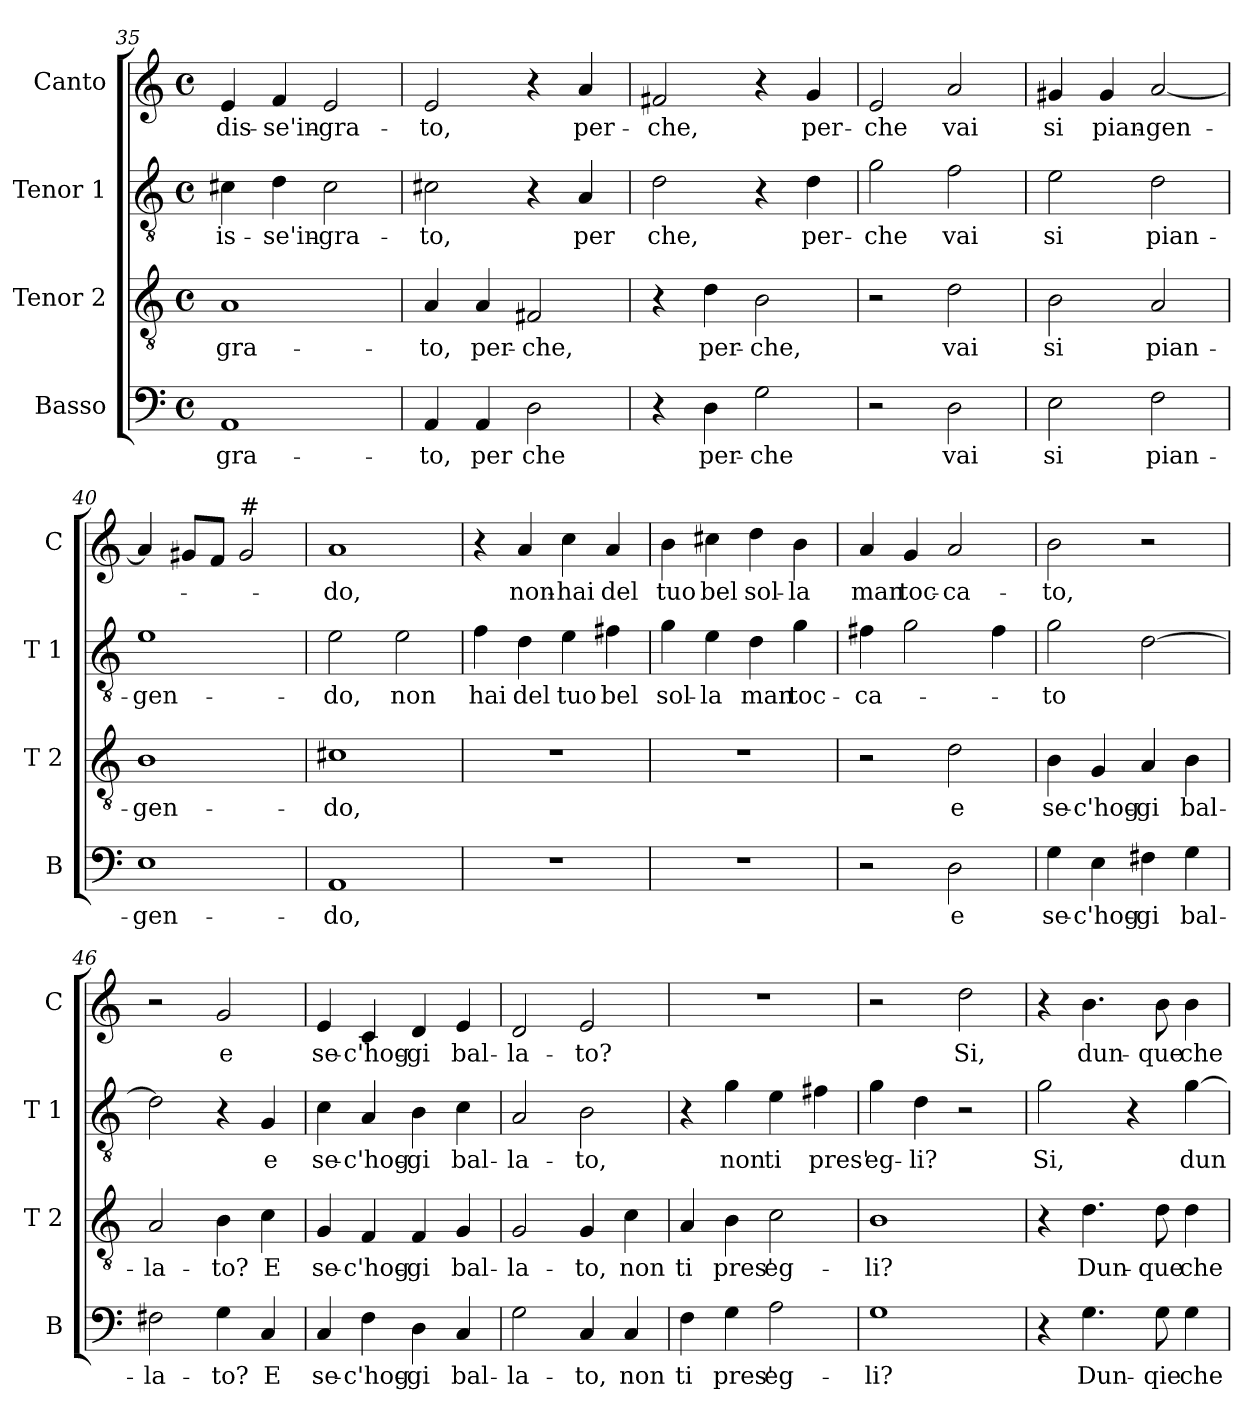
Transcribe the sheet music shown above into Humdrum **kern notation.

**kern	**text	**kern	**text	**kern	**text	**kern	**text
*part4	*part4	*part3	*part3	*part2	*part2	*part1	*part1
*staff4	*staff4	*staff3	*staff3	*staff2	*staff2	*staff1	*staff1
*I"Basso	*	*I"Tenor 2	*	*I"Tenor 1	*	*I"Canto	*
*I'B	*	*I'T 2	*	*I'T 1	*	*I'C	*
*clefF4	*	*clefGv2	*	*clefGv2	*	*clefG2	*
*k[]	*	*k[]	*	*k[]	*	*k[]	*
*C:	*	*C:	*	*C:	*	*C:	*
*M4/4	*	*M4/4	*	*M4/4	*	*M4/4	*
*met(c)	*	*met(c)	*	*met(c)	*	*met(c)	*
=35	=35	=35	=35	=35	=35	=35	=35
!	!LO:LY:b	!	!LO:LY:b	!	!LO:LY:b	!	!LO:LY:b
1AA	-gra-	1A	-gra-	4c#X\	is-	4e/	dis-
!	!	!	!	!	!LO:LY:b	!	!LO:LY:b
.	.	.	.	4d\	-se'in-	4f/	-se'in-
!	!	!	!	!	!LO:LY:b	!	!LO:LY:b
.	.	.	.	2c#\	-gra-	2e/	-gra-
=36	=36	=36	=36	=36	=36	=36	=36
!	!LO:LY:b	!	!LO:LY:b	!	!LO:LY:b	!	!LO:LY:b
4AA/	-to,	4A/	-to,	2c#X\	-to,	2e/	-to,
!	!LO:LY:b	!	!LO:LY:b	!	!	!	!
4AA/	per	4A/	per-	.	.	.	.
!	!LO:LY:b	!	!LO:LY:b	!	!	!	!
2D\	che	2F#X/	-che,	4r	.	4r	.
!	!	!	!	!	!LO:LY:b	!	!LO:LY:b
.	.	.	.	4A/	per	4a/	per-
=37	=37	=37	=37	=37	=37	=37	=37
!	!	!	!	!	!LO:LY:b	!	!LO:LY:b
4r	.	4r	.	2d\	che,	2f#X/	-che,
!	!LO:LY:b	!	!LO:LY:b	!	!	!	!
4D\	per-	4d\	per-	.	.	.	.
!	!LO:LY:b	!	!LO:LY:b	!	!	!	!
2G\	-che	2B\	-che,	4r	.	4r	.
!	!	!	!	!	!LO:LY:b	!	!LO:LY:b
.	.	.	.	4d\	per-	4g/	per-
!!LO:LB:g=z
=38	=38	=38	=38	=38	=38	=38	=38
!	!	!	!	!	!LO:LY:b	!	!LO:LY:b
2r	.	2r	.	2g\	-che	2e/	-che
!	!LO:LY:b	!	!LO:LY:b	!	!LO:LY:b	!	!LO:LY:b
2D\	vai	2d\	vai	2f\	vai	2a/	vai
=39	=39	=39	=39	=39	=39	=39	=39
!	!LO:LY:b	!	!LO:LY:b	!	!LO:LY:b	!	!LO:LY:b
2E\	si	2B\	si	2e\	si	4g#X/	si
!	!	!	!	!	!	!	!LO:LY:b
.	.	.	.	.	.	4g#/	pian-
!	!LO:LY:b	!	!LO:LY:b	!	!LO:LY:b	!	!LO:LY:b
2F\	pian-	2A/	pian-	2d\	pian-	[2a/	-gen-
=40	=40	=40	=40	=40	=40	=40	=40
!	!LO:LY:b	!	!LO:LY:b	!	!LO:LY:b	!	!
1E	-gen-	1B	-gen-	1e	-gen-	4a/]	.
.	.	.	.	.	.	8g#X/L	.
.	.	.	.	.	.	8f/J	.
!	!	!	!	!	!	!LO:TX:a:t=#	!
.	.	.	.	.	.	2g#/	.
=41	=41	=41	=41	=41	=41	=41	=41
!	!LO:LY:b	!	!LO:LY:b	!	!LO:LY:b	!	!LO:LY:b
1AA	-do,	1c#X	-do,	2e\	-do,	1a	-do,
!	!	!	!	!	!LO:LY:b	!	!
.	.	.	.	2e\	non	.	.
=42	=42	=42	=42	=42	=42	=42	=42
!	!	!	!	!	!LO:LY:b	!	!
1r	.	1r	.	4f\	hai	4r	.
!	!	!	!	!	!LO:LY:b	!	!LO:LY:b
.	.	.	.	4d\	del	4a/	non-
!	!	!	!	!	!LO:LY:b	!	!LO:LY:b
.	.	.	.	4e\	tuo	4cc\	-hai
!	!	!	!	!	!LO:LY:b	!	!LO:LY:b
.	.	.	.	4f#X\	bel	4a/	del
=43	=43	=43	=43	=43	=43	=43	=43
!	!	!	!	!	!LO:LY:b	!	!LO:LY:b
1r	.	1r	.	4g\	sol-	4b\	tuo
!	!	!	!	!	!LO:LY:b	!	!LO:LY:b
.	.	.	.	4e\	-la	4cc#X\	bel
!	!	!	!	!	!LO:LY:b	!	!LO:LY:b
.	.	.	.	4d\	man	4dd\	sol-
!	!	!	!	!	!LO:LY:b	!	!LO:LY:b
.	.	.	.	4g\	toc-	4b\	-la
=44	=44	=44	=44	=44	=44	=44	=44
!	!	!	!	!	!LO:LY:b	!	!LO:LY:b
2r	.	2r	.	4f#X\	-ca-	4a/	man
!	!	!	!	!	!	!	!LO:LY:b
.	.	.	.	2g\	.	4g/	toc-
!	!LO:LY:b	!	!LO:LY:b	!	!	!	!LO:LY:b
2D\	e	2d\	e	.	.	2a/	-ca-
.	.	.	.	4f#\	.	.	.
!!LO:PB:g=z
=45	=45	=45	=45	=45	=45	=45	=45
!	!LO:LY:b	!	!LO:LY:b	!	!LO:LY:b	!	!LO:LY:b
4G\	se-	4B\	se-	2g\	-to	2b\	-to,
!	!LO:LY:b	!	!LO:LY:b	!	!	!	!
4E\	-c'hog-	4G/	-c'hog-	.	.	.	.
!	!LO:LY:b	!	!LO:LY:b	!	!	!	!
4F#X\	-gi	4A/	-gi	[2d\	.	2r	.
!	!LO:LY:b	!	!LO:LY:b	!	!	!	!
4G\	bal-	4B\	bal-	.	.	.	.
=46	=46	=46	=46	=46	=46	=46	=46
!	!LO:LY:b	!	!LO:LY:b	!	!	!	!
2F#X\	-la-	2A/	-la-	2d\]	.	2r	.
!	!LO:LY:b	!	!LO:LY:b	!	!	!	!LO:LY:b
4G\	-to?	4B\	-to?	4r	.	2g/	e
!	!LO:LY:b	!	!LO:LY:b	!	!LO:LY:b	!	!
4C/	E	4c\	E	4G/	e	.	.
=47	=47	=47	=47	=47	=47	=47	=47
!	!LO:LY:b	!	!LO:LY:b	!	!LO:LY:b	!	!LO:LY:b
4C/	se-	4G/	se-	4c\	se-	4e/	se-
!	!LO:LY:b	!	!LO:LY:b	!	!LO:LY:b	!	!LO:LY:b
4F\	-c'hog-	4F/	-c'hog-	4A/	-c'hog-	4c/	-c'hog-
!	!LO:LY:b	!	!LO:LY:b	!	!LO:LY:b	!	!LO:LY:b
4D\	-gi	4F/	-gi	4B\	-gi	4d/	-gi
!	!LO:LY:b	!	!LO:LY:b	!	!LO:LY:b	!	!LO:LY:b
4C/	bal-	4G/	bal-	4c\	bal-	4e/	bal-
=48	=48	=48	=48	=48	=48	=48	=48
!	!LO:LY:b	!	!LO:LY:b	!	!LO:LY:b	!	!LO:LY:b
2G\	-la-	2G/	-la-	2A/	-la-	2d/	-la-
!	!LO:LY:b	!	!LO:LY:b	!	!LO:LY:b	!	!LO:LY:b
4C/	-to,	4G/	-to,	2B\	-to,	2e/	-to?
!	!LO:LY:b	!	!LO:LY:b	!	!	!	!
4C/	non	4c\	non	.	.	.	.
=49	=49	=49	=49	=49	=49	=49	=49
!	!LO:LY:b	!	!LO:LY:b	!	!	!	!
4F\	ti	4A/	ti	4r	.	1r	.
!	!LO:LY:b	!	!LO:LY:b	!	!LO:LY:b	!	!
4G\	pres'	4B\	pres'	4g\	non	.	.
!	!LO:LY:b	!	!LO:LY:b	!	!LO:LY:b	!	!
2A\	eg-	2c\	eg-	4e\	ti	.	.
!	!	!	!	!	!LO:LY:b	!	!
.	.	.	.	4f#X\	pres'	.	.
=50	=50	=50	=50	=50	=50	=50	=50
!	!LO:LY:b	!	!LO:LY:b	!	!LO:LY:b	!	!
1G	-li?	1B	-li?	4g\	eg-	2r	.
!	!	!	!	!	!LO:LY:b	!	!
.	.	.	.	4d\	-li?	.	.
!	!	!	!	!	!	!	!LO:LY:b
.	.	.	.	2r	.	2dd\	Si,
!!LO:LB:g=z
=51	=51	=51	=51	=51	=51	=51	=51
!	!	!	!	!	!LO:LY:b	!	!
4r	.	4r	.	2g\	Si,	4r	.
!	!LO:LY:b	!	!LO:LY:b	!	!	!	!LO:LY:b
4.G\	Dun-	4.d\	Dun-	.	.	4.b\	dun-
.	.	.	.	4r	.	.	.
!	!LO:LY:b	!	!LO:LY:b	!	!	!	!LO:LY:b
8G\	-qie	8d\	-que	.	.	8b\	-que
!	!LO:LY:b	!	!LO:LY:b	!	!LO:LY:b	!	!LO:LY:b
4G\	che	4d\	che	[4g\	dun	4b\	che
=	=	=	=	=	=	=	=
*-	*-	*-	*-	*-	*-	*-	*-
